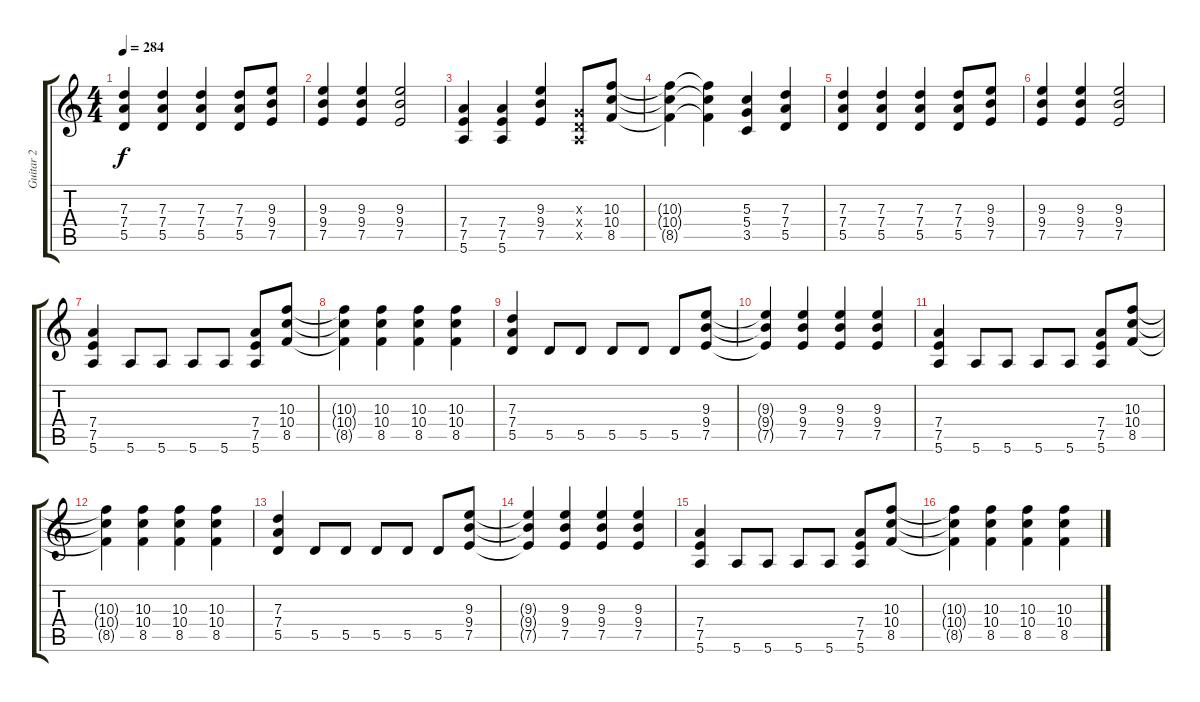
\track ("Guitar 2" "Guitar 2") {instrument distortionguitar}
\staff {score tabs}
\tuning (E4 B3 G3 D3 A2 E2) {hide}
\ts (4 4)
\tempo 284
\clef g2
\ks c
(7.3 7.4 5.5).4{dy f} (7.3 7.4 5.5).4 (7.3 7.4 5.5).4 (7.3 7.4 5.5).8 (9.3 9.4 7.5).8 |
(9.3 9.4 7.5).4 (9.3 9.4 7.5).4 (9.3 9.4 7.5).2 |
(7.4 7.5 5.6).4 (7.4 7.5 5.6).4 (9.3 9.4 7.5).4 (0.3{x} 0.4{x} 0.5{x}).8 (10.3 10.4 8.5).8 |
(10.3{t} 10.4{t} 8.5{t}).4 (10.3{t} 10.4{t} 8.5{t}).4 (5.3 5.4 3.5).4 (7.3 7.4 5.5).4 |
(7.3 7.4 5.5).4 (7.3 7.4 5.5).4 (7.3 7.4 5.5).4 (7.3 7.4 5.5).8 (9.3 9.4 7.5).8 |
(9.3 9.4 7.5).4 (9.3 9.4 7.5).4 (9.3 9.4 7.5).2 |
(7.4 7.5 5.6).4 5.6.8 5.6.8 5.6.8 5.6.8 (7.4 7.5 5.6).8 (10.3 10.4 8.5).8 |
(10.3{t} 10.4{t} 8.5{t}).4 (10.3 10.4 8.5).4 (10.3 10.4 8.5).4 (10.3 10.4 8.5).4 |
(7.3 7.4 5.5).4 5.5.8 5.5.8 5.5.8 5.5.8 5.5.8 (9.3 9.4 7.5).8 |
(9.3{t} 9.4{t} 7.5{t}).4 (9.3 9.4 7.5).4 (9.3 9.4 7.5).4 (9.3 9.4 7.5).4 |
(7.4 7.5 5.6).4 5.6.8 5.6.8 5.6.8 5.6.8 (7.4 7.5 5.6).8 (10.3 10.4 8.5).8 |
(10.3{t} 10.4{t} 8.5{t}).4 (10.3 10.4 8.5).4 (10.3 10.4 8.5).4 (10.3 10.4 8.5).4 |
(7.3 7.4 5.5).4 5.5.8 5.5.8 5.5.8 5.5.8 5.5.8 (9.3 9.4 7.5).8 |
(9.3{t} 9.4{t} 7.5{t}).4 (9.3 9.4 7.5).4 (9.3 9.4 7.5).4 (9.3 9.4 7.5).4 |
(7.4 7.5 5.6).4 5.6.8 5.6.8 5.6.8 5.6.8 (7.4 7.5 5.6).8 (10.3 10.4 8.5).8 |
(10.3{t} 10.4{t} 8.5{t}).4 (10.3 10.4 8.5).4 (10.3 10.4 8.5).4 (10.3 10.4 8.5).4
